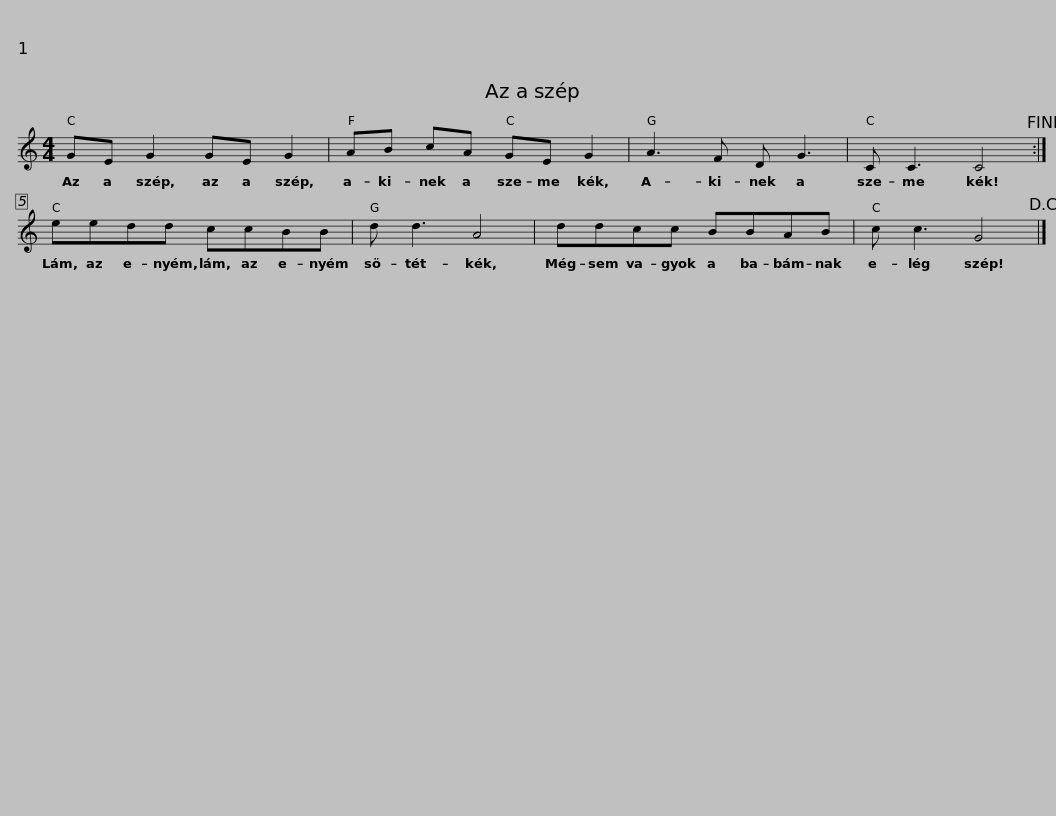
X:1
L:1/8
M:4/4
I:linebreak $
K:C
V:1 treble
V:1
 GE G2 GE G2 | AB cA GE G2 | A3 F D G3 | C C3 C4!fine! :|$ eedd ccBB | %5
 d d3 A4 | ddcc BBAB | c c3 G4!D.C.! |] %8
